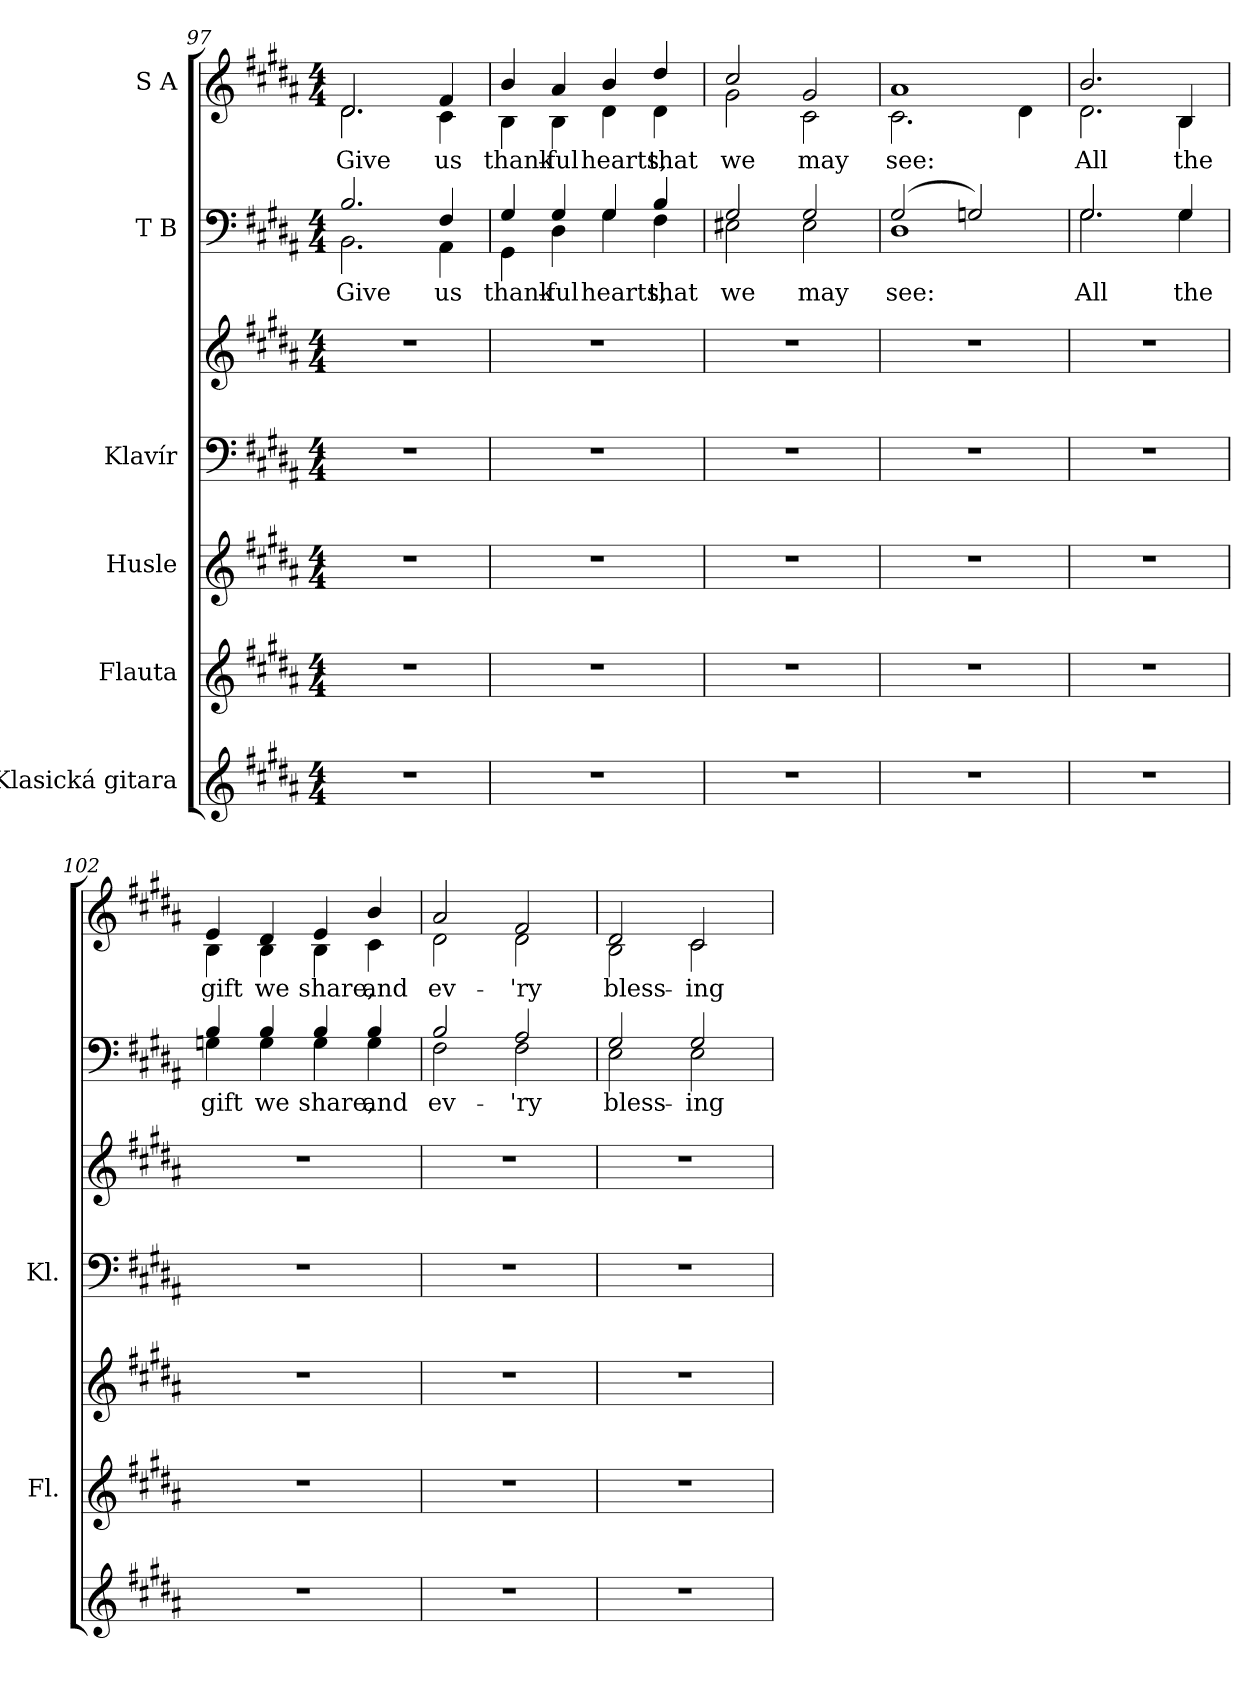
**kern	**kern	**kern	**kern	**kern	**kern	**text	**kern	**text
*part6	*part5	*part4	*part3	*part3	*part2	*part2	*part1	*part1
*staff7	*staff6	*staff5	*staff4	*staff3	*staff2	*staff2	*staff1	*staff1
*I"Klasická gitara	*I"Flauta	*I"Husle	*I"Klavír	*	*I"T B	*	*I"S A	*
*	*I'Fl.	*	*I'Kl.	*	*	*	*	*
*clefG2	*clefG2	*clefG2	*clefF4	*clefG2	*clefF4	*	*clefG2	*
*k[f#c#g#d#a#]	*k[f#c#g#d#a#]	*k[f#c#g#d#a#]	*k[f#c#g#d#a#]	*k[f#c#g#d#a#]	*k[f#c#g#d#a#]	*	*k[f#c#g#d#a#]	*
*M4/4	*M4/4	*M4/4	*M4/4	*M4/4	*M4/4	*	*M4/4	*
=97	=97	=97	=97	=97	=97	=97	=97	=97
!	!	!	!	!	!	!LO:LY:b	!	!LO:LY:b
*	*	*	*	*	*^	*	*^	*
1r	1r	1r	1r	1r	2.B/	2.BB\	Give	2.d#/	2.d#\	Give
!	!	!	!	!	!	!	!LO:LY:b	!	!	!LO:LY:b
.	.	.	.	.	4F#/	4AA#\	us	4f#/	4c#\	us
=98	=98	=98	=98	=98	=98	=98	=98	=98	=98	=98
!	!	!	!	!	!	!	!LO:LY:b	!	!	!LO:LY:b
1r	1r	1r	1r	1r	4G#/	4GG#\	thank-	4b/	4B\	thank-
!	!	!	!	!	!	!	!LO:LY:b	!	!	!LO:LY:b
.	.	.	.	.	4G#/	4D#\	-ful	4a#/	4B\	-ful
!	!	!	!	!	!	!	!LO:LY:b	!	!	!LO:LY:b
.	.	.	.	.	4G#/	4G#\	hearts,	4b/	4d#\	hearts,
!	!	!	!	!	!	!	!LO:LY:b	!	!	!LO:LY:b
.	.	.	.	.	4B/	4F#\	that	4dd#/	4d#\	that
=99	=99	=99	=99	=99	=99	=99	=99	=99	=99	=99
!	!	!	!	!	!	!	!LO:LY:b	!	!	!LO:LY:b
1r	1r	1r	1r	1r	2G#/	2E#X\	we	2cc#/	2g#\	we
!	!	!	!	!	!	!	!LO:LY:b	!	!	!LO:LY:b
.	.	.	.	.	2G#/	2E#\	may	2g#/	2c#\	may
=100	=100	=100	=100	=100	=100	=100	=100	=100	=100	=100
!	!	!	!	!	!	!	!LO:LY:b	!	!	!LO:LY:b
1r	1r	1r	1r	1r	(2G#/	1D#	see:	1a#	2.c#\	see:
.	.	.	.	.	2Gn/)	.	.	.	.	.
.	.	.	.	.	.	.	.	.	4d#\	.
=101	=101	=101	=101	=101	=101	=101	=101	=101	=101	=101
!	!	!	!	!	!	!	!LO:LY:b	!	!	!LO:LY:b
1r	1r	1r	1r	1r	2.G#/	2.G#\	All	2.b/	2.d#\	All
!	!	!	!	!	!	!	!LO:LY:b	!	!	!LO:LY:b
.	.	.	.	.	4G#/	4G#\	the	4B/	4B\	the
!!LO:LB:g=z	!!
=102	=102	=102	=102	=102	=102	=102	=102	=102	=102	=102
!	!	!	!	!	!	!	!LO:LY:b	!	!	!LO:LY:b
1r	1r	1r	1r	1r	4B/	4Gn\	gift	4e/	4B\	gift
!	!	!	!	!	!	!	!LO:LY:b	!	!	!LO:LY:b
.	.	.	.	.	4B/	4G\	we	4d#/	4B\	we
!	!	!	!	!	!	!	!LO:LY:b	!	!	!LO:LY:b
.	.	.	.	.	4B/	4G\	share,	4e/	4B\	share,
!	!	!	!	!	!	!	!LO:LY:b	!	!	!LO:LY:b
.	.	.	.	.	4B/	4G\	and	4b/	4c#\	and
=103	=103	=103	=103	=103	=103	=103	=103	=103	=103	=103
!	!	!	!	!	!	!	!LO:LY:b	!	!	!LO:LY:b
1r	1r	1r	1r	1r	2B/	2F#\	ev-	2a#/	2d#\	ev-
!	!	!	!	!	!	!	!LO:LY:b	!	!	!LO:LY:b
.	.	.	.	.	2A#/	2F#\	-'ry	2f#/	2d#\	-'ry
=104	=104	=104	=104	=104	=104	=104	=104	=104	=104	=104
!	!	!	!	!	!	!	!LO:LY:b	!	!	!LO:LY:b
1r	1r	1r	1r	1r	2G#/	2E\	bless-	2d#/	2B\	bless-
!	!	!	!	!	!	!	!LO:LY:b	!	!	!LO:LY:b
.	.	.	.	.	2G#/	2E\	-ing	2c#/	2c#\	-ing
*	*	*	*	*	*v	*v	*	*	*	*
*	*	*	*	*	*	*	*v	*v	*
=	=	=	=	=	=	=	=	=
*-	*-	*-	*-	*-	*-	*-	*-	*-
